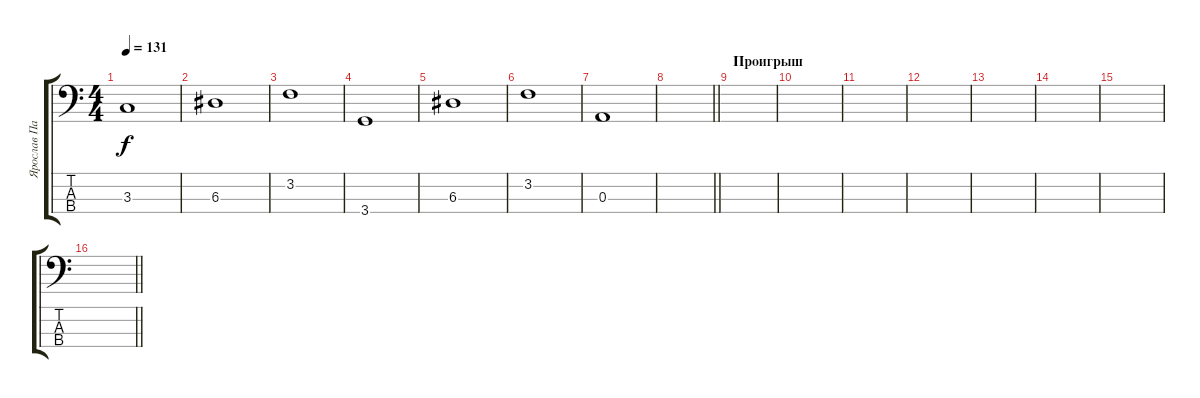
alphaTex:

\track ("Ярослав Пастухов" "Ярослав Па") {instrument electricbassfinger}
\staff {score tabs}
\tuning (G2 D2 A1 E1) {hide}
\ts (4 4)
\tempo 131
\clef f4
\ks c
3.3.1{dy f} |
6.3.1 |
3.2.1 |
3.4.1 |
6.3.1 |
3.2.1 |
0.3.1 |
\barLineRight lightlight
|
\section ("" "Проигрыш")
|
|
|
|
|
|
|
\barLineRight lightlight
